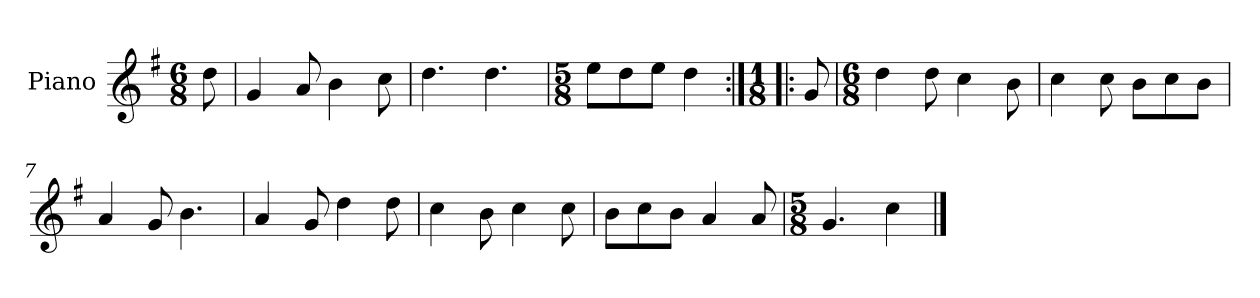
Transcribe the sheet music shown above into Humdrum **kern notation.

**kern
*part1
*staff1
*I"Piano
*I'Pno.
*clefG2
*k[f#]
*M6/8
=
8dd\
=1
4g/
8a/
4b\
8cc\
=2
4.dd\
4.dd\
=3
*M5/8
8ee\L
8dd\
8ee\J
4dd\
=4:|!|:
*M1/8
8g/
=5
*M6/8
4dd\
8dd\
4cc\
8b\
=6
4cc\
8cc\
8b\L
8cc\
8b\J
=7
4a/
8g/
4.b\
=8
4a/
8g/
4dd\
8dd\
=9
4cc\
8b\
4cc\
8cc\
!!LO:LB:g=z
=10
8b\L
8cc\
8b\J
4a/
8a/
=11
*M5/8
4.g/
4cc\
==
*-
